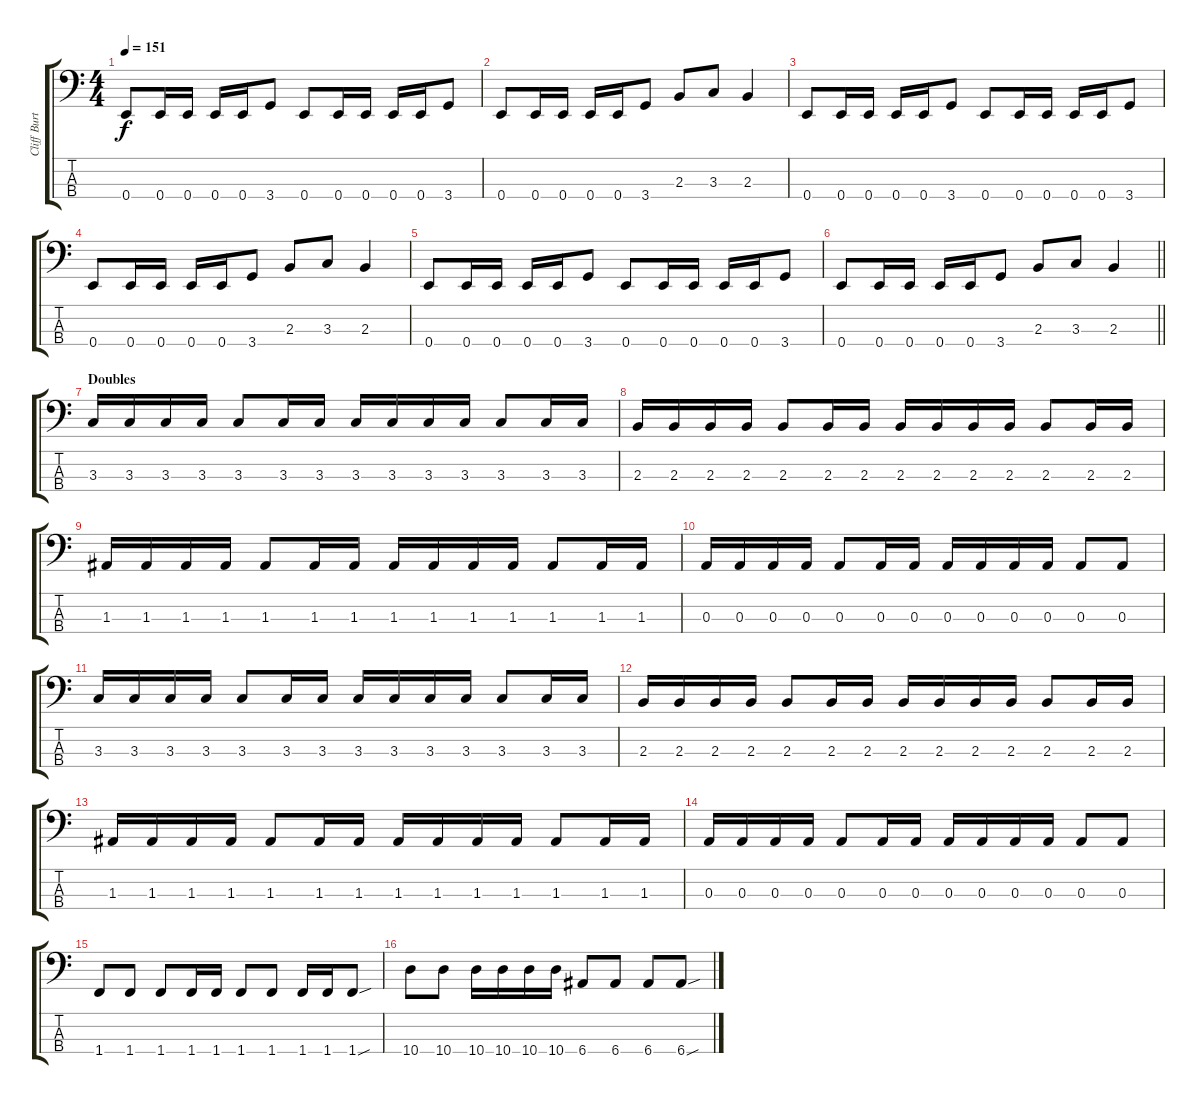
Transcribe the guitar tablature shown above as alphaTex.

\track ("Cliff Burton" "Cliff Burt") {instrument electricbassfinger}
\staff {score tabs}
\tuning (G2 D2 A1 E1) {hide}
\ts (4 4)
\tempo 151
\clef f4
\ks c
0.4.8{dy f} 0.4.16 0.4.16 0.4.16 0.4.16 3.4.8 0.4.8 0.4.16 0.4.16 0.4.16 0.4.16 3.4.8 |
0.4.8 0.4.16 0.4.16 0.4.16 0.4.16 3.4.8 2.3.8 3.3.8 2.3.4 |
0.4.8 0.4.16 0.4.16 0.4.16 0.4.16 3.4.8 0.4.8 0.4.16 0.4.16 0.4.16 0.4.16 3.4.8 |
0.4.8 0.4.16 0.4.16 0.4.16 0.4.16 3.4.8 2.3.8 3.3.8 2.3.4 |
0.4.8 0.4.16 0.4.16 0.4.16 0.4.16 3.4.8 0.4.8 0.4.16 0.4.16 0.4.16 0.4.16 3.4.8 |
\barLineRight lightlight
0.4.8 0.4.16 0.4.16 0.4.16 0.4.16 3.4.8 2.3.8 3.3.8 2.3.4 |
\section ("" "Doubles")
3.3.16 3.3.16 3.3.16 3.3.16 3.3.8 3.3.16 3.3.16 3.3.16 3.3.16 3.3.16 3.3.16 3.3.8 3.3.16 3.3.16 |
2.3.16 2.3.16 2.3.16 2.3.16 2.3.8 2.3.16 2.3.16 2.3.16 2.3.16 2.3.16 2.3.16 2.3.8 2.3.16 2.3.16 |
1.3.16 1.3.16 1.3.16 1.3.16 1.3.8 1.3.16 1.3.16 1.3.16 1.3.16 1.3.16 1.3.16 1.3.8 1.3.16 1.3.16 |
0.3.16 0.3.16 0.3.16 0.3.16 0.3.8 0.3.16 0.3.16 0.3.16 0.3.16 0.3.16 0.3.16 0.3.8 0.3.8 |
3.3.16 3.3.16 3.3.16 3.3.16 3.3.8 3.3.16 3.3.16 3.3.16 3.3.16 3.3.16 3.3.16 3.3.8 3.3.16 3.3.16 |
2.3.16 2.3.16 2.3.16 2.3.16 2.3.8 2.3.16 2.3.16 2.3.16 2.3.16 2.3.16 2.3.16 2.3.8 2.3.16 2.3.16 |
1.3.16 1.3.16 1.3.16 1.3.16 1.3.8 1.3.16 1.3.16 1.3.16 1.3.16 1.3.16 1.3.16 1.3.8 1.3.16 1.3.16 |
0.3.16 0.3.16 0.3.16 0.3.16 0.3.8 0.3.16 0.3.16 0.3.16 0.3.16 0.3.16 0.3.16 0.3.8 0.3.8 |
1.4.8 1.4.8 1.4.8 1.4.16 1.4.16 1.4.8 1.4.8 1.4.16 1.4.16 1.4{sou}.8 |
10.4.8 10.4.8 10.4.16 10.4.16 10.4.16 10.4.16 6.4.8 6.4.8 6.4.8 6.4{sou}.8
